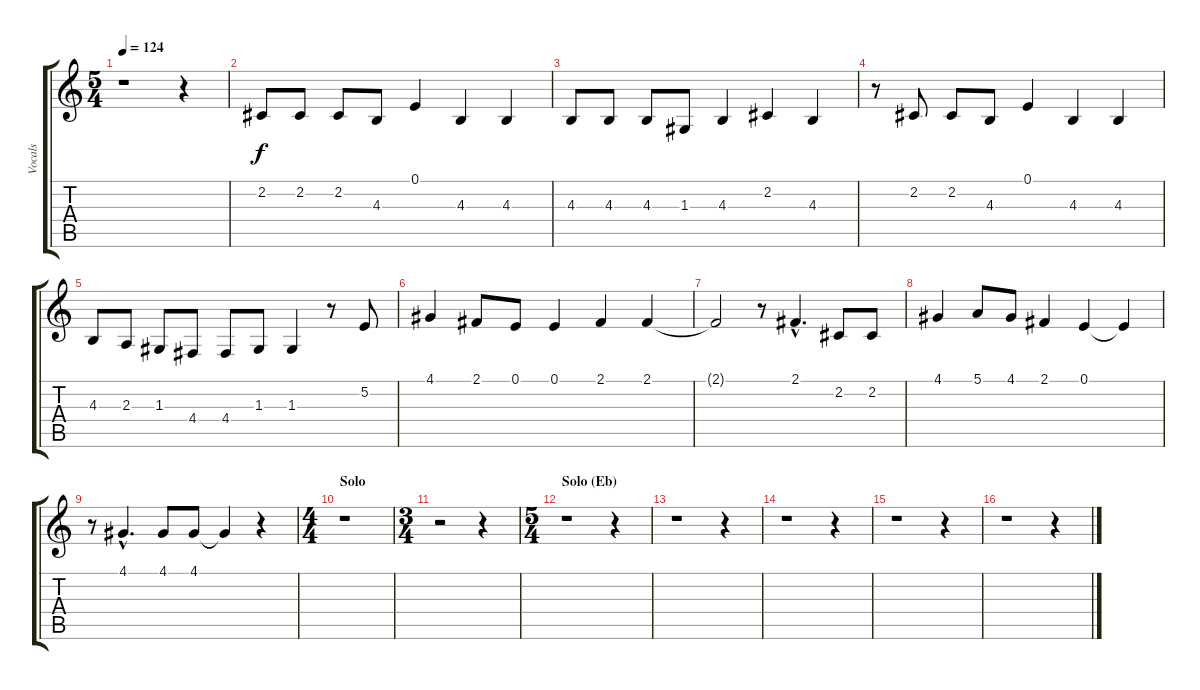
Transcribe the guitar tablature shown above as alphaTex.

\track ("Vocals" "Vocals") {instrument lead6voice}
\staff {score tabs}
\tuning (E4 B3 G3 D3 A2 E2) {hide}
\ts (5 4)
\tempo 124
\clef g2
\ks c
r.1{dy f} r.4 |
2.2.8 2.2.8 2.2.8 4.3.8 0.1.4 4.3.4 4.3.4 |
4.3.8 4.3.8 4.3.8 1.3.8 4.3.4 2.2.4 4.3.4 |
r.8 2.2.8 2.2.8 4.3.8 0.1.4 4.3.4 4.3.4 |
4.3.8 2.3.8 1.3.8 4.4.8 4.4.8 1.3.8 1.3.4 r.8 5.2.8 |
4.1.4 2.1.8 0.1.8 0.1.4 2.1.4 2.1.4 |
2.1{t}.2 r.8 2.1{hac}.4{d} 2.2.8 2.2.8 |
4.1.4 5.1.8 4.1.8 2.1.4 0.1.4 0.1{t}.4 |
r.8 4.1{hac}.4{d} 4.1.8 4.1.8 4.1{t}.4 r.4 |
\ts (4 4)
\section ("" "Solo")
r.1 |
\ts (3 4)
r.2 r.4 |
\ts (5 4)
\section ("" "Solo (Eb)")
r.1 r.4 |
r.1 r.4 |
r.1 r.4 |
r.1 r.4 |
r.1 r.4
